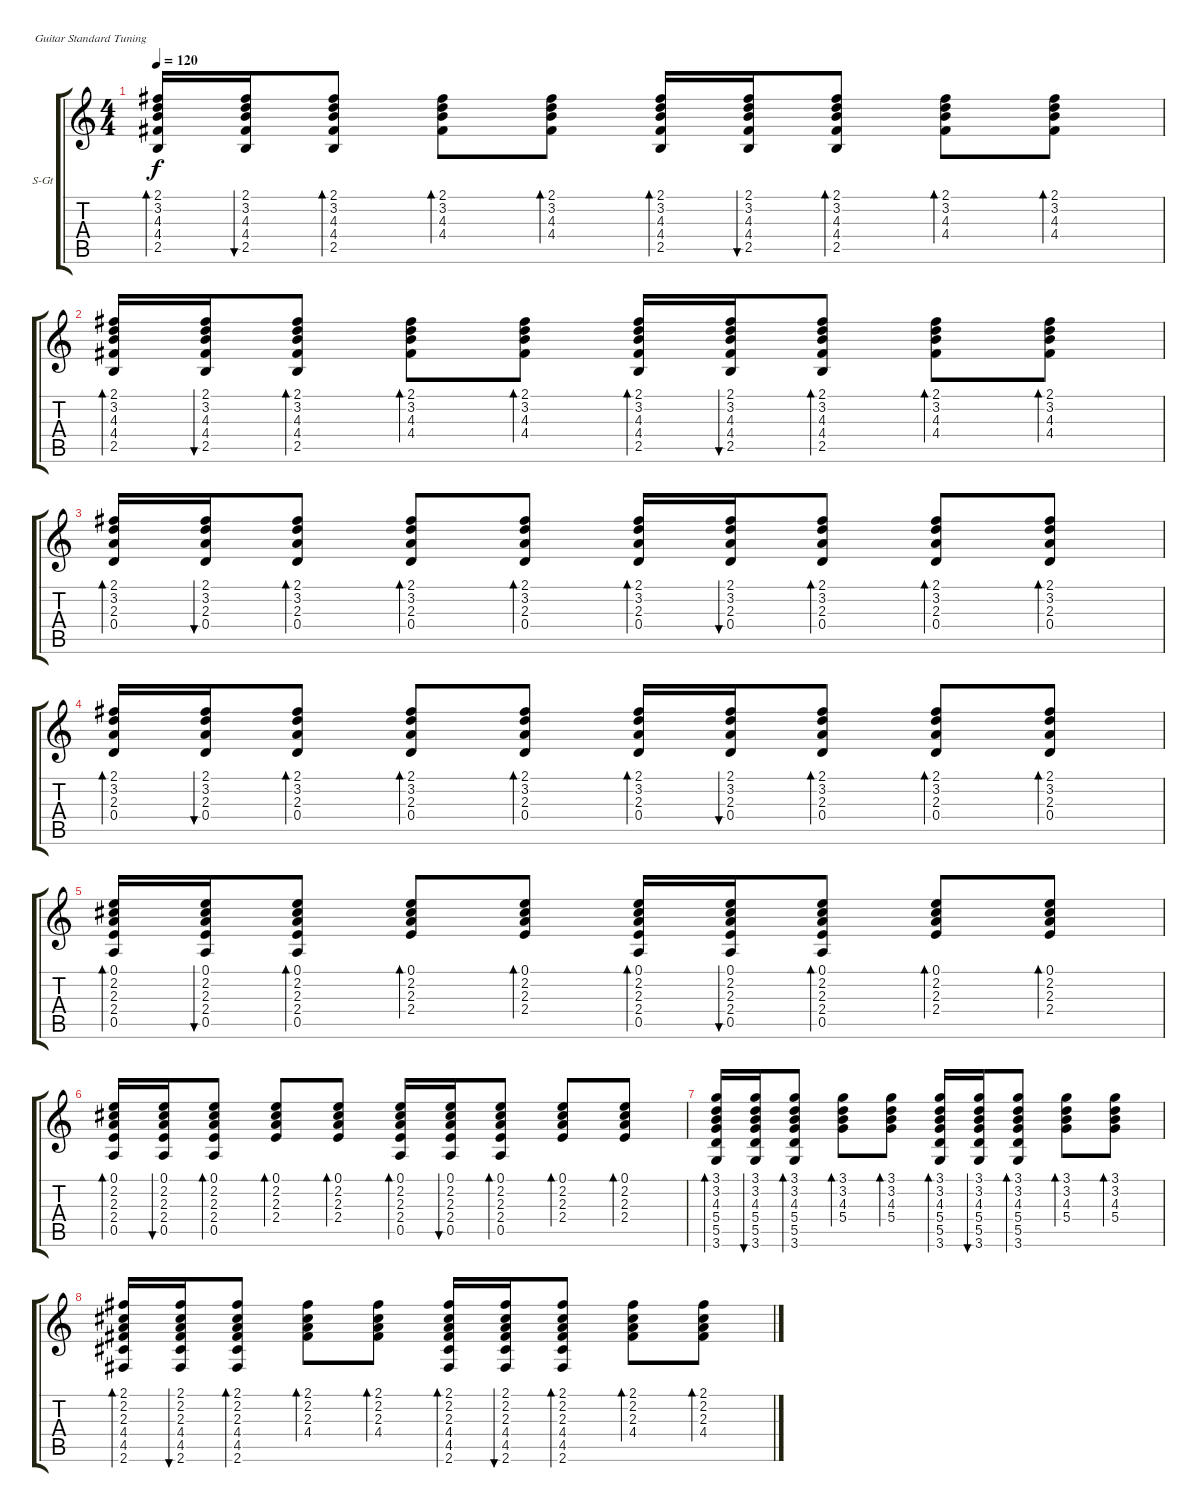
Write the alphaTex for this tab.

\defaultSystemsLayout 4
\bracketExtendMode groupsimilarinstruments
\firstSystemTrackNameOrientation horizontal
\otherSystemsTrackNameOrientation horizontal
\track ("В.Цой-Акустика" "S-Gt") {instrument acousticguitarsteel}
\staff {score tabs}
\tuning (E4 B3 G3 D3 A2 E2)
\ts (4 4)
\tempo 120
\clef g2
\ks c
(2.1 3.2 4.3 4.4 2.5).16{bd 30 dy f} (2.1 3.2 4.3 4.4 2.5).16{bu 30} (2.1 3.2 4.3 4.4 2.5).8{bd 30} (2.1 3.2 4.3 4.4).8{bd 30} (2.1 3.2 4.3 4.4).8{bd 30} (2.1 3.2 4.3 4.4 2.5).16{bd 30} (2.1 3.2 4.3 4.4 2.5).16{bu 30} (2.1 3.2 4.3 4.4 2.5).8{bd 30} (2.1 3.2 4.3 4.4).8{bd 30} (2.1 3.2 4.3 4.4).8{bd 30} |
(2.1 3.2 4.3 4.4 2.5).16{bd 30} (2.1 3.2 4.3 4.4 2.5).16{bu 30} (2.1 3.2 4.3 4.4 2.5).8{bd 30} (2.1 3.2 4.3 4.4).8{bd 30} (2.1 3.2 4.3 4.4).8{bd 30} (2.1 3.2 4.3 4.4 2.5).16{bd 30} (2.1 3.2 4.3 4.4 2.5).16{bu 30} (2.1 3.2 4.3 4.4 2.5).8{bd 30} (2.1 3.2 4.3 4.4).8{bd 30} (2.1 3.2 4.3 4.4).8{bd 30} |
(2.1 3.2 2.3 0.4).16{bd 30} (2.1 3.2 2.3 0.4).16{bu 30} (2.1 3.2 2.3 0.4).8{bd 30} (2.1 3.2 2.3 0.4).8{bd 30} (2.1 3.2 2.3 0.4).8{bd 30} (2.1 3.2 2.3 0.4).16{bd 30} (2.1 3.2 2.3 0.4).16{bu 30} (2.1 3.2 2.3 0.4).8{bd 30} (2.1 3.2 2.3 0.4).8{bd 30} (2.1 3.2 2.3 0.4).8{bd 30} |
(2.1 3.2 2.3 0.4).16{bd 30} (2.1 3.2 2.3 0.4).16{bu 30} (2.1 3.2 2.3 0.4).8{bd 30} (2.1 3.2 2.3 0.4).8{bd 30} (2.1 3.2 2.3 0.4).8{bd 30} (2.1 3.2 2.3 0.4).16{bd 30} (2.1 3.2 2.3 0.4).16{bu 30} (2.1 3.2 2.3 0.4).8{bd 30} (2.1 3.2 2.3 0.4).8{bd 30} (2.1 3.2 2.3 0.4).8{bd 30} |
(0.1 2.2 2.3 2.4 0.5).16{bd 30} (0.1 2.2 2.3 2.4 0.5).16{bu 30} (0.1 2.2 2.3 2.4 0.5).8{bd 30} (0.1 2.2 2.3 2.4).8{bd 30} (0.1 2.2 2.3 2.4).8{bd 30} (0.1 2.2 2.3 2.4 0.5).16{bd 30} (0.1 2.2 2.3 2.4 0.5).16{bu 30} (0.1 2.2 2.3 2.4 0.5).8{bd 30} (0.1 2.2 2.3 2.4).8{bd 30} (0.1 2.2 2.3 2.4).8{bd 30} |
(0.1 2.2 2.3 2.4 0.5).16{bd 30} (0.1 2.2 2.3 2.4 0.5).16{bu 30} (0.1 2.2 2.3 2.4 0.5).8{bd 30} (0.1 2.2 2.3 2.4).8{bd 30} (0.1 2.2 2.3 2.4).8{bd 30} (0.1 2.2 2.3 2.4 0.5).16{bd 30} (0.1 2.2 2.3 2.4 0.5).16{bu 30} (0.1 2.2 2.3 2.4 0.5).8{bd 30} (0.1 2.2 2.3 2.4).8{bd 30} (0.1 2.2 2.3 2.4).8{bd 30} |
(3.1 3.2 4.3 5.4 5.5 3.6).16{bd 30} (3.1 3.2 4.3 5.4 5.5 3.6).16{bu 30} (3.1 3.2 4.3 5.4 5.5 3.6).8{bd 30} (3.1 3.2 4.3 5.4).8{bd 30} (3.1 3.2 4.3 5.4).8{bd 30} (3.1 3.2 4.3 5.4 5.5 3.6).16{bd 30} (3.1 3.2 4.3 5.4 5.5 3.6).16{bu 30} (3.1 3.2 4.3 5.4 5.5 3.6).8{bd 30} (3.1 3.2 4.3 5.4).8{bd 30} (3.1 3.2 4.3 5.4).8{bd 30} |
(2.1 2.2 2.3 4.4 4.5 2.6).16{bd 30} (2.1 2.2 2.3 4.4 4.5 2.6).16{bu 30} (2.1 2.2 2.3 4.4 4.5 2.6).8{bd 30} (2.1 2.2 2.3 4.4).8{bd 30} (2.1 2.2 2.3 4.4).8{bd 30} (2.1 2.2 2.3 4.4 4.5 2.6).16{bd 30} (2.1 2.2 2.3 4.4 4.5 2.6).16{bu 30} (2.1 2.2 2.3 4.4 4.5 2.6).8{bd 30} (2.1 2.2 2.3 4.4).8{bd 30} (2.1 2.2 2.3 4.4).8{bd 30}
